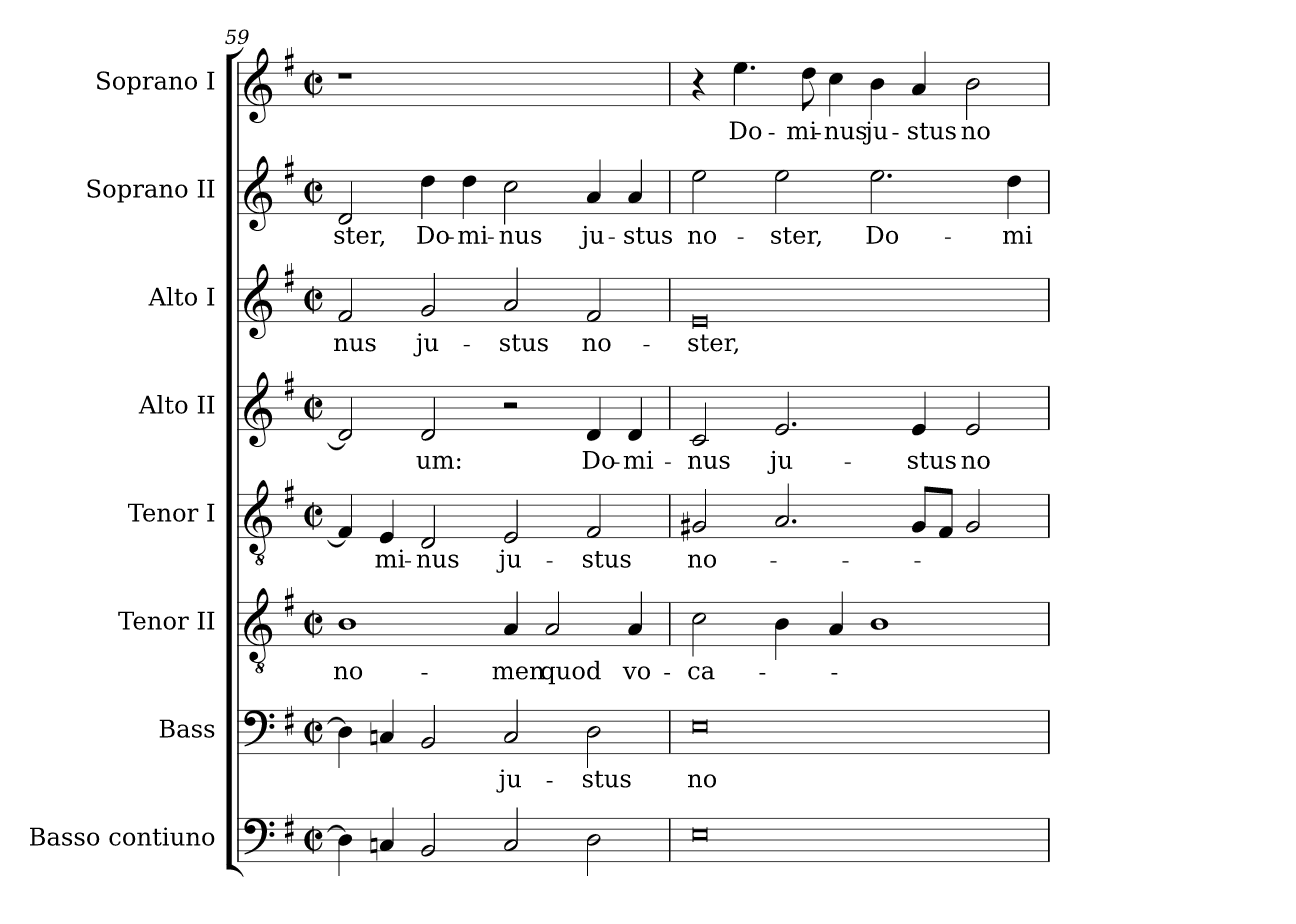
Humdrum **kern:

**kern	**kern	**text	**kern	**text	**kern	**text	**kern	**text	**kern	**text	**kern	**text	**kern	**text
*part8	*part7	*part7	*part6	*part6	*part5	*part5	*part4	*part4	*part3	*part3	*part2	*part2	*part1	*part1
*staff8	*staff7	*staff7	*staff6	*staff6	*staff5	*staff5	*staff4	*staff4	*staff3	*staff3	*staff2	*staff2	*staff1	*staff1
*I"Basso contiuno	*I"Bass	*	*I"Tenor II	*	*I"Tenor I	*	*I"Alto II	*	*I"Alto I	*	*I"Soprano II	*	*I"Soprano I	*
*	*I'B	*	*	*	*I'T	*	*	*	*I'A	*	*	*	*	*
*clefF4	*clefF4	*	*clefGv2	*	*clefGv2	*	*clefG2	*	*clefG2	*	*clefG2	*	*clefG2	*
*k[f#]	*k[f#]	*	*k[f#]	*	*k[f#]	*	*k[f#]	*	*k[f#]	*	*k[f#]	*	*k[f#]	*
*G:	*G:	*	*G:	*	*G:	*	*G:	*	*G:	*	*G:	*	*G:	*
*M2/2	*M2/2	*	*M2/2	*	*M2/2	*	*M2/2	*	*M2/2	*	*M2/2	*	*M2/2	*
*met(c|)	*met(c|)	*	*met(c|)	*	*met(c|)	*	*met(c|)	*	*met(c|)	*	*met(c|)	*	*met(c|)	*
=59	=59	=59	=59	=59	=59	=59	=59	=59	=59	=59	=59	=59	=59	=59
!	!	!	!	!LO:LY:b:color=#000000	!	!	!	!	!	!	!	!	!	!
!	!	!	!	!	!	!	!	!	!	!LO:LY:b:color=#000000	!	!	!	!
!	!	!	!	!	!	!	!	!	!	!	!	!LO:LY:b:color=#000000	!LO:N:vis=1	!
4Di\]	4Di\]	.	1Bi	no-	4F#i/]	.	2di/]	.	2f#i/	-nus	2di/	-ster,	1r	.
!	!	!	!	!	!	!LO:LY:b:color=#000000	!	!	!	!	!	!	!	!
4Cni/	4Cni/	.	.	.	4Ei/	-mi-	.	.	.	.	.	.	.	.
!	!	!	!	!	!	!LO:LY:b:color=#000000	!	!	!	!	!	!	!	!
!	!	!	!	!	!	!	!	!LO:LY:b:color=#000000	!	!	!	!	!	!
!	!	!	!	!	!	!	!	!	!	!LO:LY:b:color=#000000	!	!	!	!
!	!	!	!	!	!	!	!	!	!	!	!	!LO:LY:b:color=#000000	!	!
2BBi/	2BBi/	.	.	.	2Di/	-nus	2di/	-um:	2gi/	ju-	4ddi\	Do-	.	.
!	!	!	!	!	!	!	!	!	!	!	!	!LO:LY:b:color=#000000	!	!
.	.	.	.	.	.	.	.	.	.	.	4ddi\	-mi-	.	.
!	!	!LO:LY:b:color=#000000	!	!	!	!	!	!	!	!	!	!	!	!
!	!	!	!	!LO:LY:b:color=#000000	!	!	!	!	!	!	!	!	!	!
!	!	!	!	!	!	!LO:LY:b:color=#000000	!	!	!	!	!	!	!	!
!	!	!	!	!	!	!	!	!	!	!LO:LY:b:color=#000000	!	!	!	!
!	!	!	!	!	!	!	!	!	!	!	!	!LO:LY:b:color=#000000	!	!
2Ci/	2Ci/	ju-	4Ai/	-men	2Ei/	ju-	2r	.	2ai/	-stus	2cci\	-nus	1ryy	.
!	!	!	!	!LO:LY:b:color=#000000	!	!	!	!	!	!	!	!	!	!
.	.	.	2Ai/	quod	.	.	.	.	.	.	.	.	.	.
!	!	!LO:LY:b:color=#000000	!	!	!	!	!	!	!	!	!	!	!	!
!	!	!	!	!	!	!LO:LY:b:color=#000000	!	!	!	!	!	!	!	!
!	!	!	!	!	!	!	!	!LO:LY:b:color=#000000	!	!	!	!	!	!
!	!	!	!	!	!	!	!	!	!	!LO:LY:b:color=#000000	!	!	!	!
!	!	!	!	!	!	!	!	!	!	!	!	!LO:LY:b:color=#000000	!	!
2Di\	2Di\	-stus	.	.	2F#i/	-stus	4di/	Do-	2f#i/	no-	4ai/	ju-	.	.
!	!	!	!	!LO:LY:b:color=#000000	!	!	!	!	!	!	!	!	!	!
!	!	!	!	!	!	!	!	!LO:LY:b:color=#000000	!	!	!	!	!	!
!	!	!	!	!	!	!	!	!	!	!	!	!LO:LY:b:color=#000000	!	!
.	.	.	4Ai/	vo-	.	.	4di/	-mi-	.	.	4ai/	-stus	.	.
=60	=60	=60	=60	=60	=60	=60	=60	=60	=60	=60	=60	=60	=60	=60
!	!	!LO:LY:b:color=#000000	!	!	!	!	!	!	!	!	!	!	!	!
!	!	!	!	!LO:LY:b:color=#000000	!	!	!	!	!	!	!	!	!	!
!	!	!	!	!	!	!LO:LY:b:color=#000000	!	!	!	!	!	!	!	!
!	!	!	!	!	!	!	!	!LO:LY:b:color=#000000	!	!	!	!	!	!
!	!	!	!	!	!	!	!	!	!	!LO:LY:b:color=#000000	!	!	!	!
!	!	!	!	!	!	!	!	!	!	!	!	!LO:LY:b:color=#000000	!	!
0Ei	0Ei	no-	2ci\	-ca-	2G#Xi/	no-	2ci/	-nus	0ei	-ster,	2eei\	no-	4r	.
!	!	!	!	!	!	!	!	!	!	!	!	!	!	!LO:LY:b:color=#000000
.	.	.	.	.	.	.	.	.	.	.	.	.	4.eei\	Do-
!	!	!	!	!	!	!	!	!LO:LY:b:color=#000000	!	!	!	!	!	!
!	!	!	!	!	!	!	!	!	!	!	!	!LO:LY:b:color=#000000	!	!
.	.	.	4Bi\	.	2.Ai/	.	2.ei/	ju-	.	.	2eei\	-ster,	.	.
!	!	!	!	!	!	!	!	!	!	!	!	!	!	!LO:LY:b:color=#000000
.	.	.	.	.	.	.	.	.	.	.	.	.	8ddi\	-mi-
!	!	!	!	!	!	!	!	!	!	!	!	!	!	!LO:LY:b:color=#000000
.	.	.	4Ai/	.	.	.	.	.	.	.	.	.	4cci\	-nus
!	!	!	!	!	!	!	!	!	!	!	!	!LO:LY:b:color=#000000	!	!
!	!	!	!	!	!	!	!	!	!	!	!	!	!	!LO:LY:b:color=#000000
.	.	.	1Bi	.	.	.	.	.	.	.	2.eei\	Do-	4bi\	ju-
!	!	!	!	!	!	!	!	!LO:LY:b:color=#000000	!	!	!	!	!	!
!	!	!	!	!	!	!	!	!	!	!	!	!	!	!LO:LY:b:color=#000000
.	.	.	.	.	8G#i/L	.	4ei/	-stus	.	.	.	.	4ai/	-stus
.	.	.	.	.	8F#i/J	.	.	.	.	.	.	.	.	.
!	!	!	!	!	!	!	!	!LO:LY:b:color=#000000	!	!	!	!	!	!
!	!	!	!	!	!	!	!	!	!	!	!	!	!	!LO:LY:b:color=#000000
.	.	.	.	.	2G#i/	.	2ei/	no-	.	.	.	.	2bi\	no-
!	!	!	!	!	!	!	!	!	!	!	!	!LO:LY:b:color=#000000	!	!
.	.	.	.	.	.	.	.	.	.	.	4ddi\	-mi-	.	.
=	=	=	=	=	=	=	=	=	=	=	=	=	=	=
*-	*-	*-	*-	*-	*-	*-	*-	*-	*-	*-	*-	*-	*-	*-
